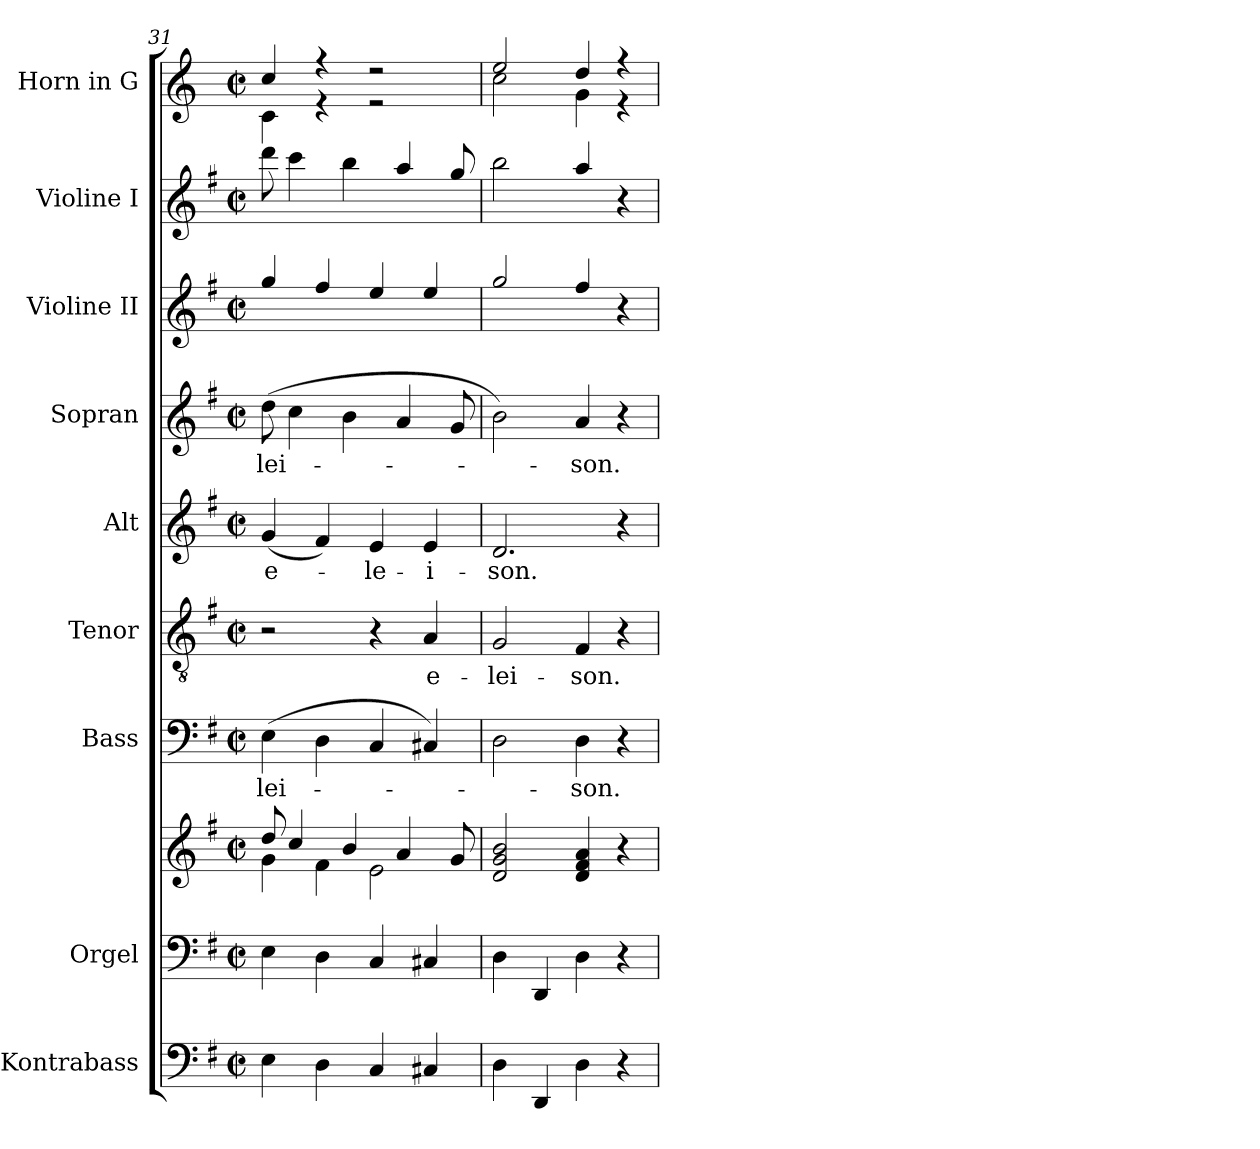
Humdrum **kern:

**kern	**kern	**kern	**kern	**text	**kern	**text	**kern	**text	**kern	**text	**kern	**kern	**kern
*part9	*part8	*part8	*part7	*part7	*part6	*part6	*part5	*part5	*part4	*part4	*part3	*part2	*part1
*staff10	*staff9	*staff8	*staff7	*staff7	*staff6	*staff6	*staff5	*staff5	*staff4	*staff4	*staff3	*staff2	*staff1
*I"Kontrabass	*I"Orgel	*	*I"Bass	*	*I"Tenor	*	*I"Alt	*	*I"Sopran	*	*I"Violine II	*I"Violine I	*I"Horn in G
*I'Kb.	*I'Org.	*	*I'B	*	*I'T	*	*I'A	*	*I'S	*	*I'Vl. II	*I'Vl. I	*I'Hrn.
!!LO:PB:g=z
*clefF4	*clefF4	*clefG2	*clefF4	*	*clefGv2	*	*clefG2	*	*clefG2	*	*clefG2	*clefG2	*clefG2
*ITrd7c12	*	*	*	*	*	*	*	*	*	*	*ITrd7c12	*ITrd7c12	*ITrd3c5
*k[f#]	*k[f#]	*k[f#]	*k[f#]	*	*k[f#]	*	*k[f#]	*	*k[f#]	*	*k[f#]	*k[f#]	*k[f#]
*G:	*G:	*G:	*G:	*	*G:	*	*G:	*	*G:	*	*G:	*G:	*G:
*M2/2	*M2/2	*M2/2	*M2/2	*	*M2/2	*	*M2/2	*	*M2/2	*	*M2/2	*M2/2	*M2/2
*met(c|)	*met(c|)	*met(c|)	*met(c|)	*	*met(c|)	*	*met(c|)	*	*met(c|)	*	*met(c|)	*met(c|)	*met(c|)
=31	=31	=31	=31	=31	=31	=31	=31	=31	=31	=31	=31	=31	=31
*	*	*^	*	*	*	*	*	*	*	*	*	*	*
!	!	!	!	!	!LO:LY:b	!	!	!	!LO:LY:b	!	!LO:LY:b	!	!	!
*	*	*	*	*	*	*	*	*	*	*	*	*	*	*^
4EE\	4E\	8dd/	4g\	(>4E\	-lei-	2r	.	(<4g/	e-	(>8dd\	-lei-	4g/	8dd\	4g/	4G\
.	.	4cc/	.	.	.	.	.	.	.	4cc\	.	.	4cc\	.	.
4DD\	4D\	.	4f#\	4D\	.	.	.	4f#/)	.	.	.	4f#/	.	4r	4r
.	.	4b/	.	.	.	.	.	.	.	4b\	.	.	4b\	.	.
!	!	!	!	!	!	!	!	!	!LO:LY:b	!	!	!	!	!	!
4CC/	4C/	.	2e\	4C/	.	4r	.	4e/	-le-	.	.	4e/	.	2r	2r
.	.	4a/	.	.	.	.	.	.	.	4a/	.	.	4a/	.	.
!	!	!	!	!	!	!	!LO:LY:b	!	!LO:LY:b	!	!	!	!	!	!
4CC#X/	4C#X/	.	.	4C#X/)	.	4A/	e-	4e/	-i-	.	.	4e/	.	.	.
.	.	8g/	.	.	.	.	.	.	.	8g/	.	.	8g/	.	.
*	*	*v	*v	*	*	*	*	*	*	*	*	*	*	*	*
=32	=32	=32	=32	=32	=32	=32	=32	=32	=32	=32	=32	=32	=32	=32
!	!	!	!	!	!	!LO:LY:b	!	!LO:LY:b	!	!	!	!	!	!
4DD\	4D\	2d/ 2g/ 2b/	2D\	.	2G/	-lei-	2.d/	-son.	2b\)	.	2g/	2b\	2b/	2g\
4DDD/	4DD/	.	.	.	.	.	.	.	.	.	.	.	.	.
!	!	!	!	!LO:LY:b	!	!LO:LY:b	!	!	!	!LO:LY:b	!	!	!	!
4DD\	4D\	4d/ 4f#/ 4a/	4D\	-son.	4F#/	-son.	.	.	4a/	-son.	4f#/	4a/	4a/	4d\
4r	4r	4r	4r	.	4r	.	4r	.	4r	.	4r	4r	4r	4r
*	*	*	*	*	*	*	*	*	*	*	*	*	*v	*v
=	=	=	=	=	=	=	=	=	=	=	=	=	=
*-	*-	*-	*-	*-	*-	*-	*-	*-	*-	*-	*-	*-	*-
